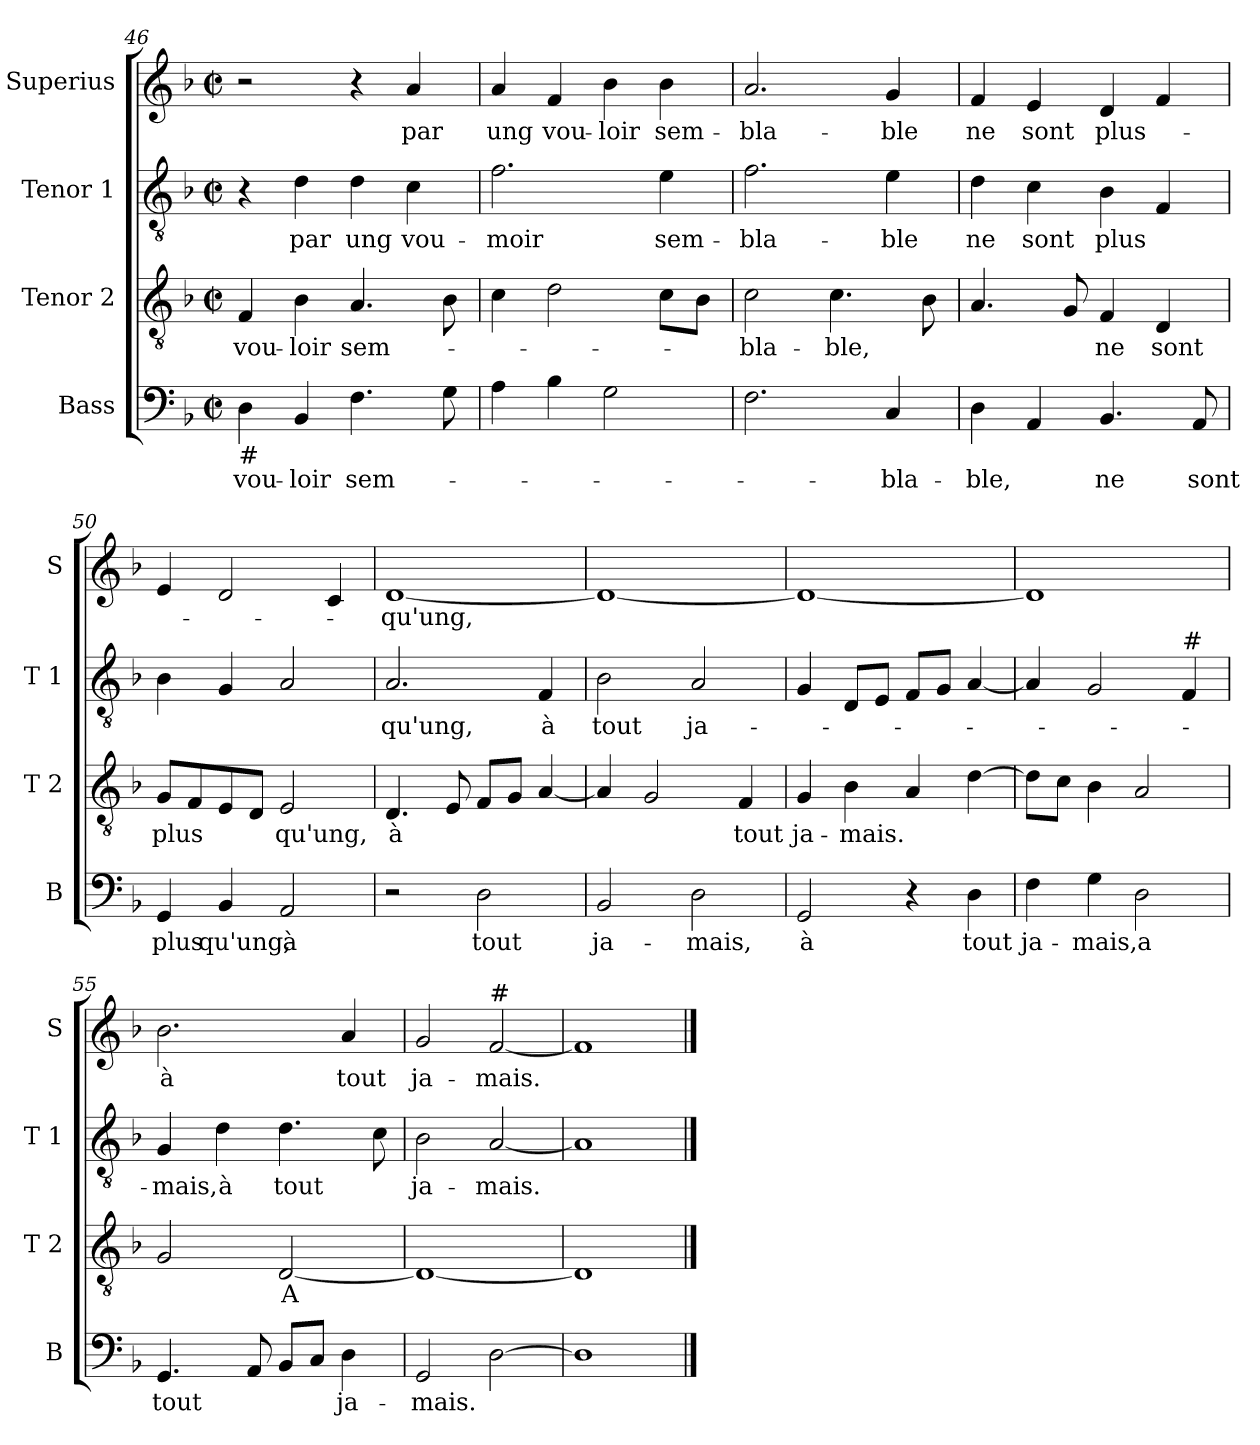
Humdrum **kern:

**kern	**text	**kern	**text	**kern	**text	**kern	**text
*part4	*part4	*part3	*part3	*part2	*part2	*part1	*part1
*staff4	*staff4	*staff3	*staff3	*staff2	*staff2	*staff1	*staff1
*I"Bass	*	*I"Tenor 2	*	*I"Tenor 1	*	*I"Superius	*
*I'B	*	*I'T 2	*	*I'T 1	*	*I'S	*
*clefF4	*	*clefGv2	*	*clefGv2	*	*clefG2	*
*k[b-]	*	*k[b-]	*	*k[b-]	*	*k[b-]	*
*F:	*	*F:	*	*F:	*	*F:	*
*M2/2	*	*M2/2	*	*M2/2	*	*M2/2	*
*met(c|)	*	*met(c|)	*	*met(c|)	*	*met(c|)	*
=46	=46	=46	=46	=46	=46	=46	=46
!LO:TX:b:t=#	!	!	!	!	!	!	!
4D\	vou-	4F/	vou-	4r	.	2r	.
4BB-/	-loir	4B-\	-loir	4d\	par	.	.
4.F\	sem-	4.A/	sem-	4d\	ung	4r	.
.	.	.	.	4c\	vou-	4a/	par
8G\	.	8B-\	.	.	.	.	.
=47	=47	=47	=47	=47	=47	=47	=47
4A\	.	4c\	.	2.f\	-moir	4a/	ung
4B-\	.	2d\	.	.	.	4f/	vou-
2G\	.	.	.	.	.	4b-\	-loir
.	.	8c\L	.	4e\	sem-	4b-\	sem-
.	.	8B-\J	.	.	.	.	.
!!LO:LB:g=z
=48	=48	=48	=48	=48	=48	=48	=48
2.F\	.	2c\	-bla-	2.f\	-bla-	2.a/	-bla-
.	.	4.c\	-ble,	.	.	.	.
4C/	-bla-	.	.	4e\	-ble	4g/	-ble
.	.	8B-\	.	.	.	.	.
=49	=49	=49	=49	=49	=49	=49	=49
4D\	-ble,	4.A/	.	4d\	ne	4f/	ne
4AA/	.	.	.	4c\	sont	4e/	sont
.	.	8G/	.	.	.	.	.
4.BB-/	ne	4F/	ne	4B-\	plus	4d/	plus-
.	.	4D/	sont	4F/	.	4f/	.
8AA/	sont	.	.	.	.	.	.
=50	=50	=50	=50	=50	=50	=50	=50
4GG/	plus	8G/L	plus	4B-\	.	4e/	.
.	.	8F/	.	.	.	.	.
4BB-/	qu'ung,	8E/	.	4G/	.	2d/	.
.	.	8D/J	.	.	.	.	.
2AA/	à	2E/	qu'ung,	2A/	.	.	.
.	.	.	.	.	.	4c/	.
=51	=51	=51	=51	=51	=51	=51	=51
2r	.	4.D/	à	2.A/	qu'ung,	[1d	-qu'ung,
.	.	8E/	.	.	.	.	.
2D\	tout	8F/L	.	.	.	.	.
.	.	8G/J	.	.	.	.	.
.	.	[4A/	.	4F/	à	.	.
=52	=52	=52	=52	=52	=52	=52	=52
2BB-/	ja-	4A/]	.	2B-\	tout	1d_	.
.	.	2G/	.	.	.	.	.
2D\	-mais,	.	.	2A/	ja-	.	.
.	.	4F/	tout	.	.	.	.
!!LO:LB:g=z
=53	=53	=53	=53	=53	=53	=53	=53
2GG/	à	4G/	ja-	4G/	.	1d_	.
.	.	4B-\	-mais.	8D/L	.	.	.
.	.	.	.	8E/J	.	.	.
4r	.	4A/	.	8F/L	.	.	.
.	.	.	.	8G/J	.	.	.
4D\	tout	[4d\	.	[4A/	.	.	.
=54	=54	=54	=54	=54	=54	=54	=54
4F\	ja-	8d\L]	.	4A/]	.	1d]	.
.	.	8c\J	.	.	.	.	.
4G\	-mais,	4B-\	.	2G/	.	.	.
2D\	a	2A/	.	.	.	.	.
!	!	!	!	!LO:TX:a:t=#	!	!	!
.	.	.	.	4F/	.	.	.
=55	=55	=55	=55	=55	=55	=55	=55
4.GG/	tout	2G/	.	4G/	-mais,	2.b-\	à
.	.	.	.	4d\	à	.	.
8AA/	.	.	.	.	.	.	.
8BB-/L	.	[2D/	A	4.d\	tout	.	.
8C/J	.	.	.	.	.	.	.
4D\	ja-	.	.	.	.	4a/	tout
.	.	.	.	8c\	.	.	.
=56	=56	=56	=56	=56	=56	=56	=56
2GG/	-mais.	1D_	.	2B-\	ja-	2g/	ja-
!	!	!	!	!	!	!LO:TX:a:t=#	!
[2D\	.	.	.	[2A/	-mais.	[2f/	-mais.
=57	=57	=57	=57	=57	=57	=57	=57
1D]	.	1D]	.	1A]	.	1f]	.
==	==	==	==	==	==	==	==
*-	*-	*-	*-	*-	*-	*-	*-
